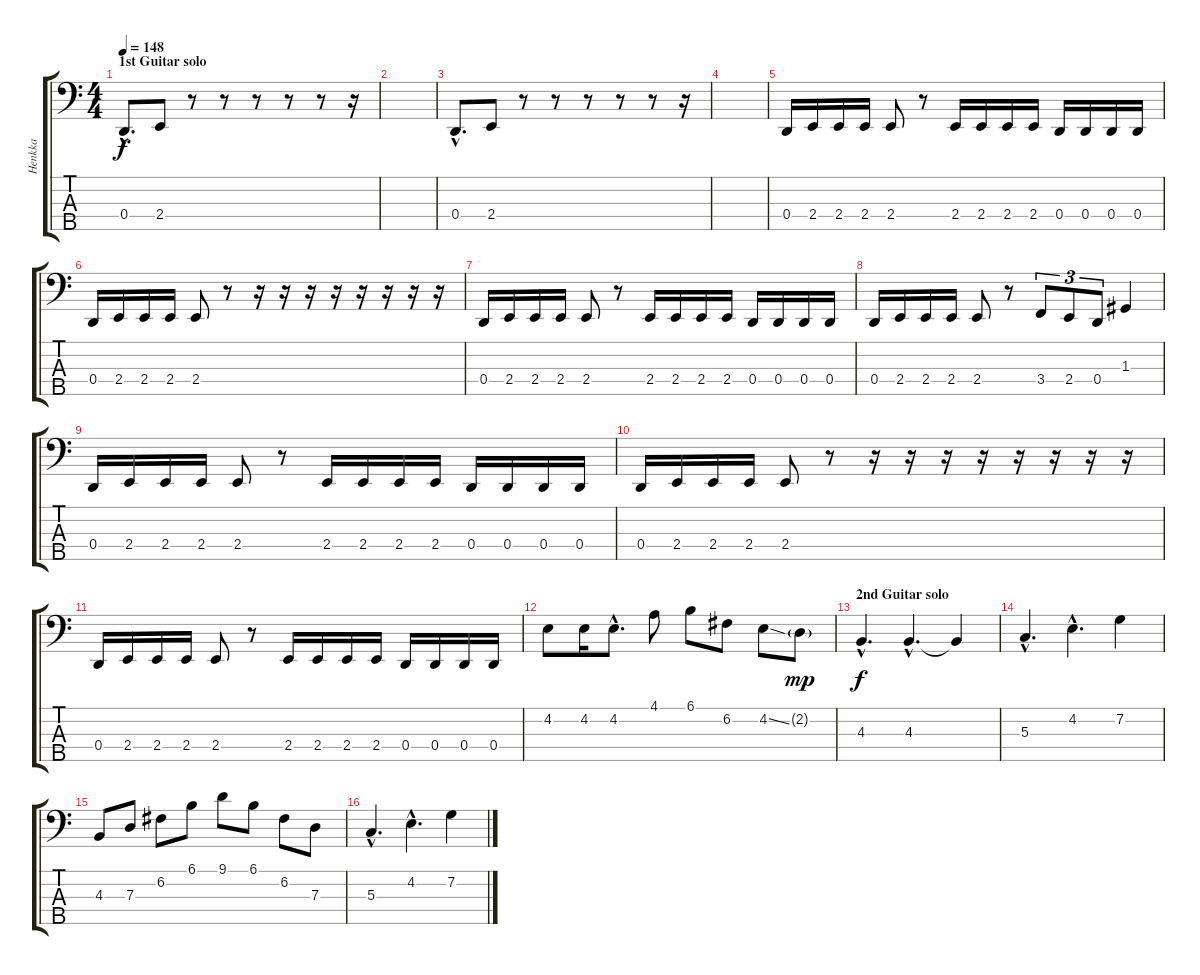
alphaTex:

\track ("Henkka" "Henkka") {instrument electricbasspick}
\staff {score tabs}
\tuning (F2 C2 G1 D1 A0) {hide}
\ts (4 4)
\section ("" "1st Guitar solo")
\tempo 148
\clef f4
\ks c
0.4{hac}.8{d dy f} 2.4.8 r.8 r.8 r.8 r.8 r.8 r.16 |
|
0.4{hac}.8{d} 2.4.8 r.8 r.8 r.8 r.8 r.8 r.16 |
|
0.4.16 2.4.16 2.4.16 2.4.16 2.4.8 r.8 2.4.16 2.4.16 2.4.16 2.4.16 0.4.16 0.4.16 0.4.16 0.4.16 |
0.4.16 2.4.16 2.4.16 2.4.16 2.4.8 r.8 r.16 r.16 r.16 r.16 r.16 r.16 r.16 r.16 |
0.4.16 2.4.16 2.4.16 2.4.16 2.4.8 r.8 2.4.16 2.4.16 2.4.16 2.4.16 0.4.16 0.4.16 0.4.16 0.4.16 |
0.4.16 2.4.16 2.4.16 2.4.16 2.4.8 r.8 3.4.8{tu (3 2)} 2.4.8{tu (3 2)} 0.4.8{tu (3 2)} 1.3.4 |
0.4.16 2.4.16 2.4.16 2.4.16 2.4.8 r.8 2.4.16 2.4.16 2.4.16 2.4.16 0.4.16 0.4.16 0.4.16 0.4.16 |
0.4.16 2.4.16 2.4.16 2.4.16 2.4.8 r.8 r.16 r.16 r.16 r.16 r.16 r.16 r.16 r.16 |
0.4.16 2.4.16 2.4.16 2.4.16 2.4.8 r.8 2.4.16 2.4.16 2.4.16 2.4.16 0.4.16 0.4.16 0.4.16 0.4.16 |
4.2.8 4.2.16 4.2{hac}.8{d} 4.1.8 6.1.8 6.2.8 4.2{ss}.8 2.2{g}.8{dy mp} |
\section ("" "2nd Guitar solo")
4.3{hac}.4{d dy f} 4.3{hac}.4{d} 4.3{t}.4 |
5.3{hac}.4{d} 4.2{hac}.4{d} 7.2.4 |
4.3.8 7.3.8 6.2.8 6.1.8 9.1.8 6.1.8 6.2.8 7.3.8 |
5.3{hac}.4{d} 4.2{hac}.4{d} 7.2.4
